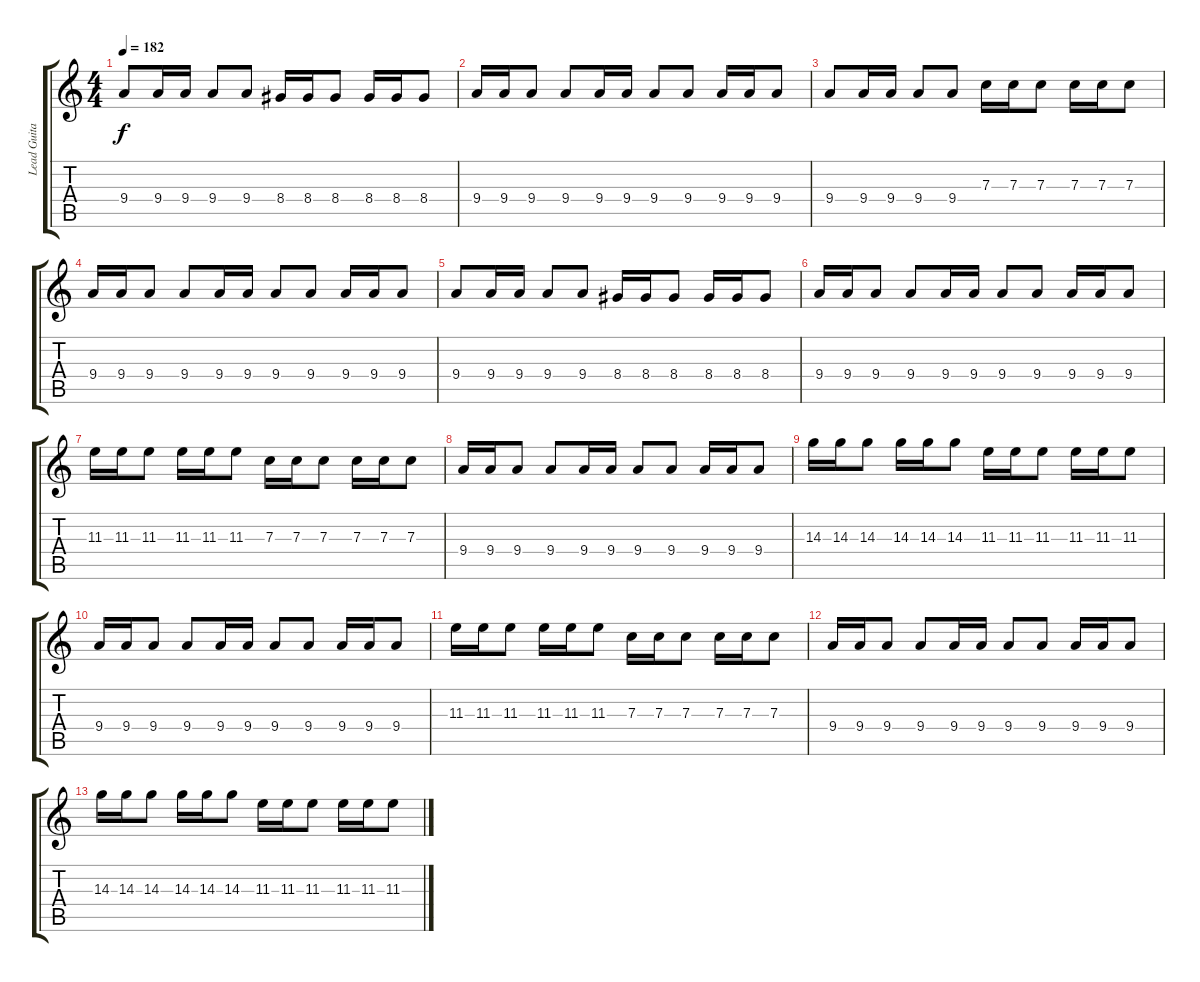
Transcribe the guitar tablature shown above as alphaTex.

\track ("Lead Guitar 1" "Lead Guita") {instrument distortionguitar}
\staff {score tabs}
\tuning (D4 A3 F3 C3 G2 C2) {hide}
\ts (4 4)
\tempo 182
\clef g2
\ks c
9.4.8{dy f} 9.4.16 9.4.16 9.4.8 9.4.8 8.4.16 8.4.16 8.4.8 8.4.16 8.4.16 8.4.8 |
9.4.16 9.4.16 9.4.8 9.4.8 9.4.16 9.4.16 9.4.8 9.4.8 9.4.16 9.4.16 9.4.8 |
9.4.8 9.4.16 9.4.16 9.4.8 9.4.8 7.3.16 7.3.16 7.3.8 7.3.16 7.3.16 7.3.8 |
9.4.16 9.4.16 9.4.8 9.4.8 9.4.16 9.4.16 9.4.8 9.4.8 9.4.16 9.4.16 9.4.8 |
9.4.8 9.4.16 9.4.16 9.4.8 9.4.8 8.4.16 8.4.16 8.4.8 8.4.16 8.4.16 8.4.8 |
9.4.16 9.4.16 9.4.8 9.4.8 9.4.16 9.4.16 9.4.8 9.4.8 9.4.16 9.4.16 9.4.8 |
11.3.16 11.3.16 11.3.8 11.3.16 11.3.16 11.3.8 7.3.16 7.3.16 7.3.8 7.3.16 7.3.16 7.3.8 |
9.4.16 9.4.16 9.4.8 9.4.8 9.4.16 9.4.16 9.4.8 9.4.8 9.4.16 9.4.16 9.4.8 |
14.3.16 14.3.16 14.3.8 14.3.16 14.3.16 14.3.8 11.3.16 11.3.16 11.3.8 11.3.16 11.3.16 11.3.8 |
9.4.16 9.4.16 9.4.8 9.4.8 9.4.16 9.4.16 9.4.8 9.4.8 9.4.16 9.4.16 9.4.8 |
11.3.16 11.3.16 11.3.8 11.3.16 11.3.16 11.3.8 7.3.16 7.3.16 7.3.8 7.3.16 7.3.16 7.3.8 |
9.4.16 9.4.16 9.4.8 9.4.8 9.4.16 9.4.16 9.4.8 9.4.8 9.4.16 9.4.16 9.4.8 |
14.3.16 14.3.16 14.3.8 14.3.16 14.3.16 14.3.8 11.3.16 11.3.16 11.3.8 11.3.16 11.3.16 11.3.8
